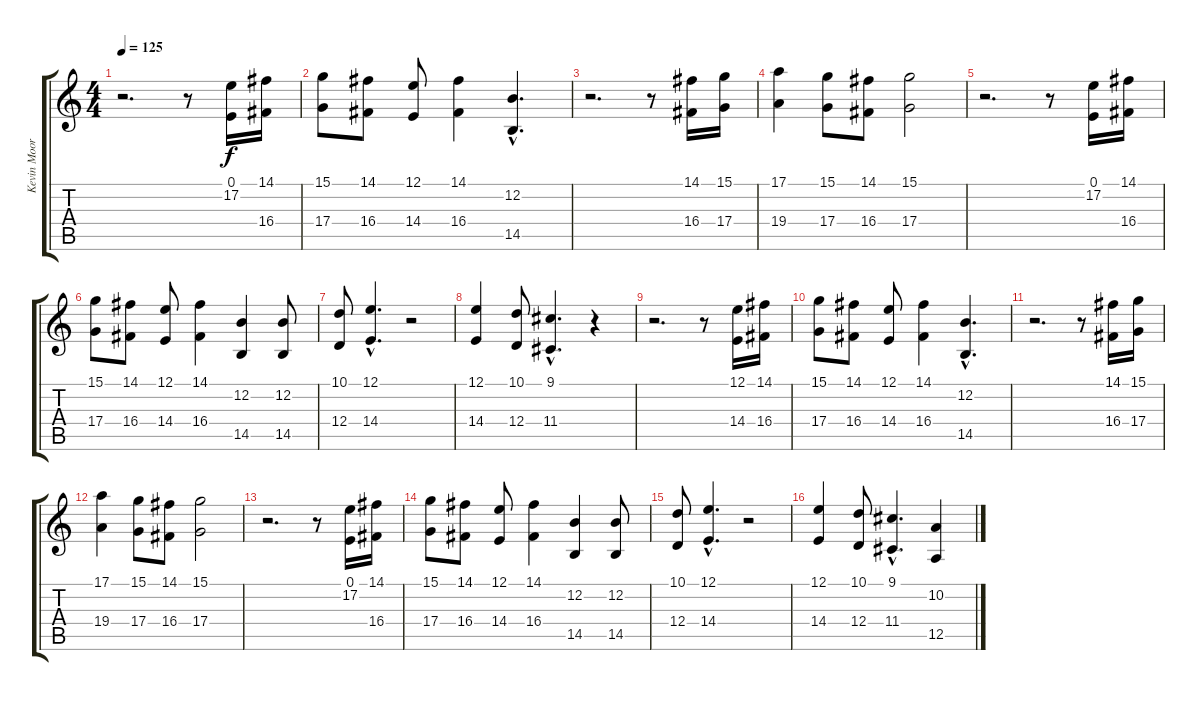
\track ("Kevin Moore" "Kevin Moor") {instrument fx7echoes}
\staff {score tabs}
\tuning (E4 B3 G3 D3 A2 E2) {hide}
\ts (4 4)
\tempo 125
\clef g2
\ks c
r.2{d dy f} r.8 (0.1 17.2).16 (14.1 16.4).16 |
(15.1 17.4).8 (14.1 16.4).8 (12.1 14.4).8 (14.1 16.4).4 (12.2{hac} 14.5{hac}).4{d} |
r.2{d} r.8 (14.1 16.4).16 (15.1 17.4).16 |
(17.1 19.4).4 (15.1 17.4).8 (14.1 16.4).8 (15.1 17.4).2 |
r.2{d} r.8 (0.1 17.2).16 (14.1 16.4).16 |
(15.1 17.4).8 (14.1 16.4).8 (12.1 14.4).8 (14.1 16.4).4 (12.2 14.5).4 (12.2 14.5).8 |
(10.1 12.4).8 (12.1{hac} 14.4{hac}).4{d} r.2 |
(12.1 14.4).4 (10.1 12.4).8 (9.1{hac} 11.4{hac}).4{d} r.4 |
r.2{d} r.8 (12.1 14.4).16 (14.1 16.4).16 |
(15.1 17.4).8 (14.1 16.4).8 (12.1 14.4).8 (14.1 16.4).4 (12.2{hac} 14.5{hac}).4{d} |
r.2{d} r.8 (14.1 16.4).16 (15.1 17.4).16 |
(17.1 19.4).4 (15.1 17.4).8 (14.1 16.4).8 (15.1 17.4).2 |
r.2{d} r.8 (0.1 17.2).16 (14.1 16.4).16 |
(15.1 17.4).8 (14.1 16.4).8 (12.1 14.4).8 (14.1 16.4).4 (12.2 14.5).4 (12.2 14.5).8 |
(10.1 12.4).8 (12.1{hac} 14.4{hac}).4{d} r.2 |
(12.1 14.4).4 (10.1 12.4).8 (9.1{hac} 11.4{hac}).4{d} (10.2 12.5).4
